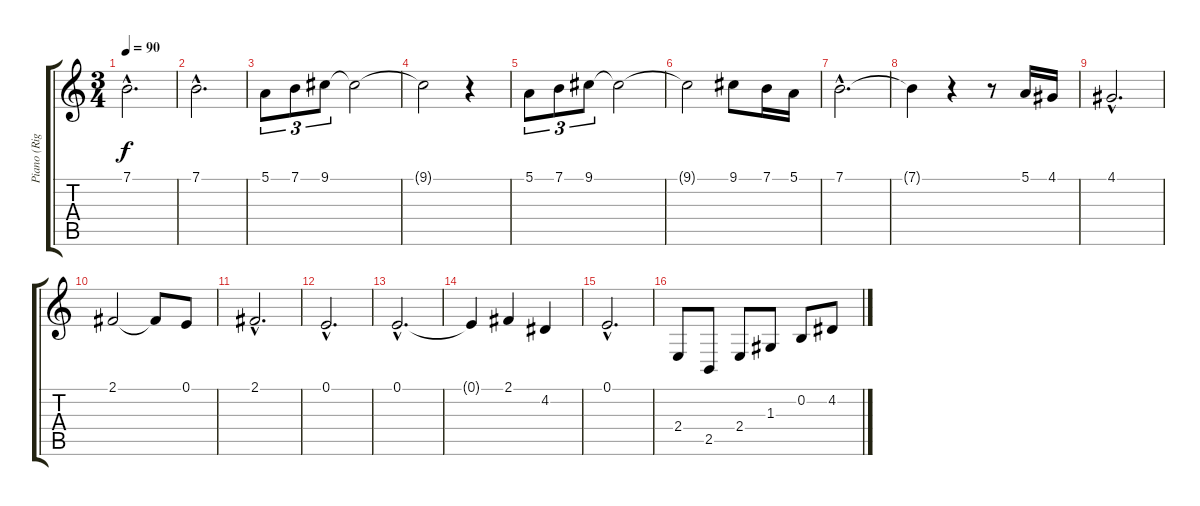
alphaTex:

\track ("Piano (Right Hand)" "Piano (Rig") {instrument acousticgrandpiano}
\staff {score tabs}
\tuning (E4 B3 G3 D3 A2 E2) {hide}
\ts (3 4)
\tempo 90
\clef g2
\ks c
7.1{hac}.2{d dy f instrument acousticgrandpiano} |
7.1{hac}.2{d} |
5.1.8{tu (3 2)} 7.1.8{tu (3 2)} 9.1.8{tu (3 2)} 9.1{t}.2 |
9.1{t}.2 r.4 |
5.1.8{tu (3 2)} 7.1.8{tu (3 2)} 9.1.8{tu (3 2)} 9.1{t}.2 |
9.1{t}.2 9.1.8 7.1.16 5.1.16 |
7.1{hac}.2{d} |
7.1{t}.4 r.4 r.8 5.1.16 4.1.16 |
4.1{hac}.2{d} |
2.1.2 2.1{t}.8 0.1.8 |
2.1{hac}.2{d} |
0.1{hac}.2{d} |
0.1{hac}.2{d} |
0.1{t}.4 2.1.4 4.2.4 |
0.1{hac}.2{d} |
2.4.8 2.5.8 2.4.8 1.3.8 0.2.8 4.2.8
